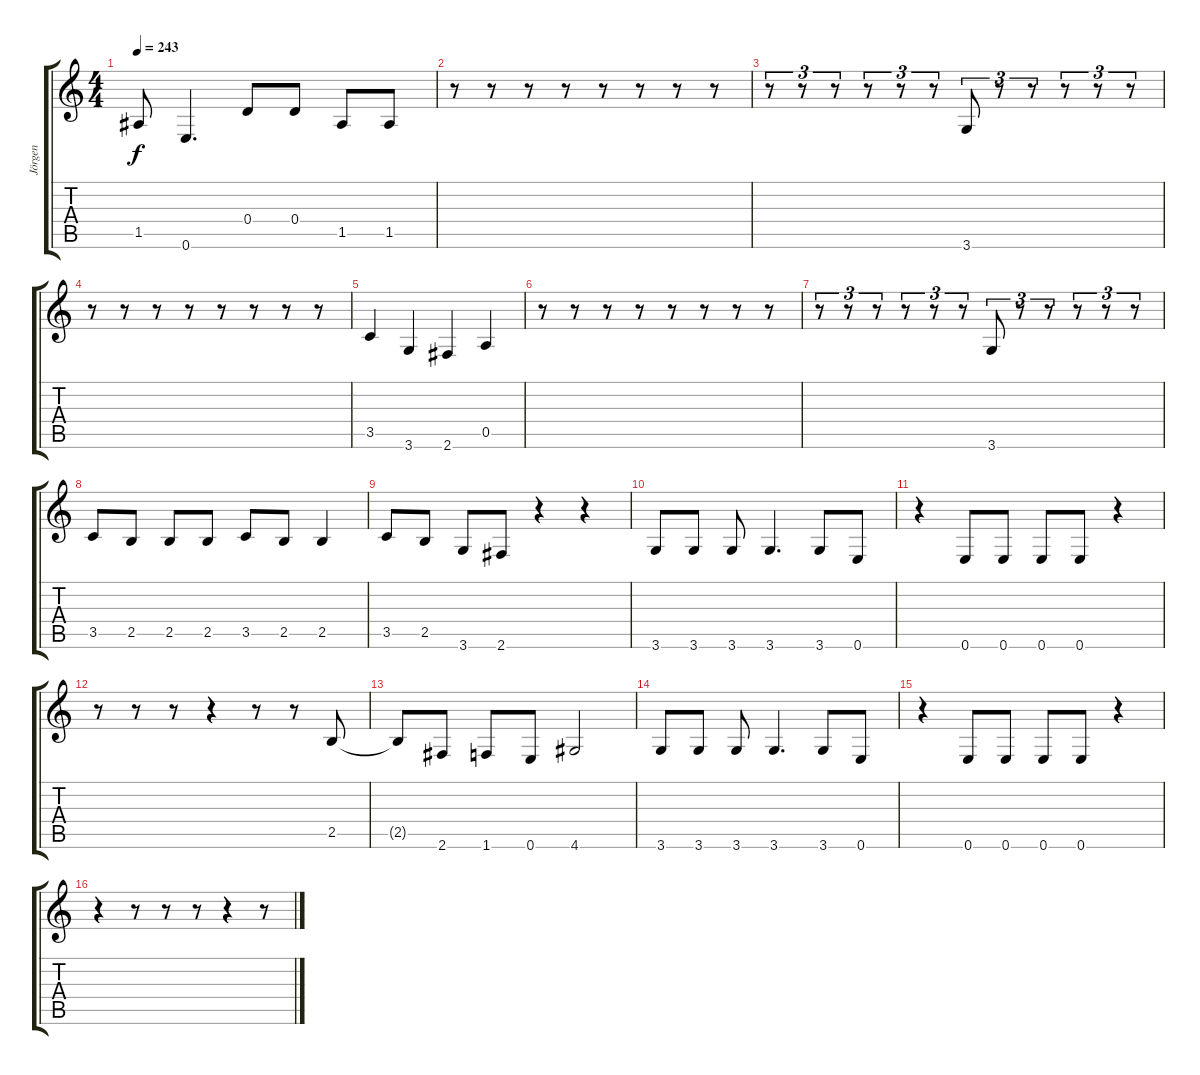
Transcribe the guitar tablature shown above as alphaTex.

\track ("Jörgen" "Jörgen") {instrument electricbasspick}
\staff {score tabs}
\tuning (E4 B3 G3 D3 A2 E2) {hide}
\ts (4 4)
\tempo 243
\clef g2
\ks c
1.5.8{dy f} 0.6.4{d} 0.4.8 0.4.8 1.5.8 1.5.8 |
r.8 r.8 r.8 r.8 r.8 r.8 r.8 r.8 |
r.8{tu (3 2)} r.8{tu (3 2)} r.8{tu (3 2)} r.8{tu (3 2)} r.8{tu (3 2)} r.8{tu (3 2)} 3.6.8{tu (3 2)} r.8{tu (3 2)} r.8{tu (3 2)} r.8{tu (3 2)} r.8{tu (3 2)} r.8{tu (3 2)} |
r.8 r.8 r.8 r.8 r.8 r.8 r.8 r.8 |
3.5.4 3.6.4 2.6.4 0.5.4 |
r.8 r.8 r.8 r.8 r.8 r.8 r.8 r.8 |
r.8{tu (3 2)} r.8{tu (3 2)} r.8{tu (3 2)} r.8{tu (3 2)} r.8{tu (3 2)} r.8{tu (3 2)} 3.6.8{tu (3 2)} r.8{tu (3 2)} r.8{tu (3 2)} r.8{tu (3 2)} r.8{tu (3 2)} r.8{tu (3 2)} |
3.5.8 2.5.8 2.5.8 2.5.8 3.5.8 2.5.8 2.5.4 |
3.5.8 2.5.8 3.6.8 2.6.8 r.4 r.4 |
3.6.8 3.6.8 3.6.8 3.6.4{d} 3.6.8 0.6.8 |
r.4 0.6.8 0.6.8 0.6.8 0.6.8 r.4 |
r.8 r.8 r.8 r.4 r.8 r.8 2.5.8 |
2.5{t}.8 2.6.8 1.6.8 0.6.8 4.6.2 |
3.6.8 3.6.8 3.6.8 3.6.4{d} 3.6.8 0.6.8 |
r.4 0.6.8 0.6.8 0.6.8 0.6.8 r.4 |
r.4 r.8 r.8 r.8 r.4 r.8
